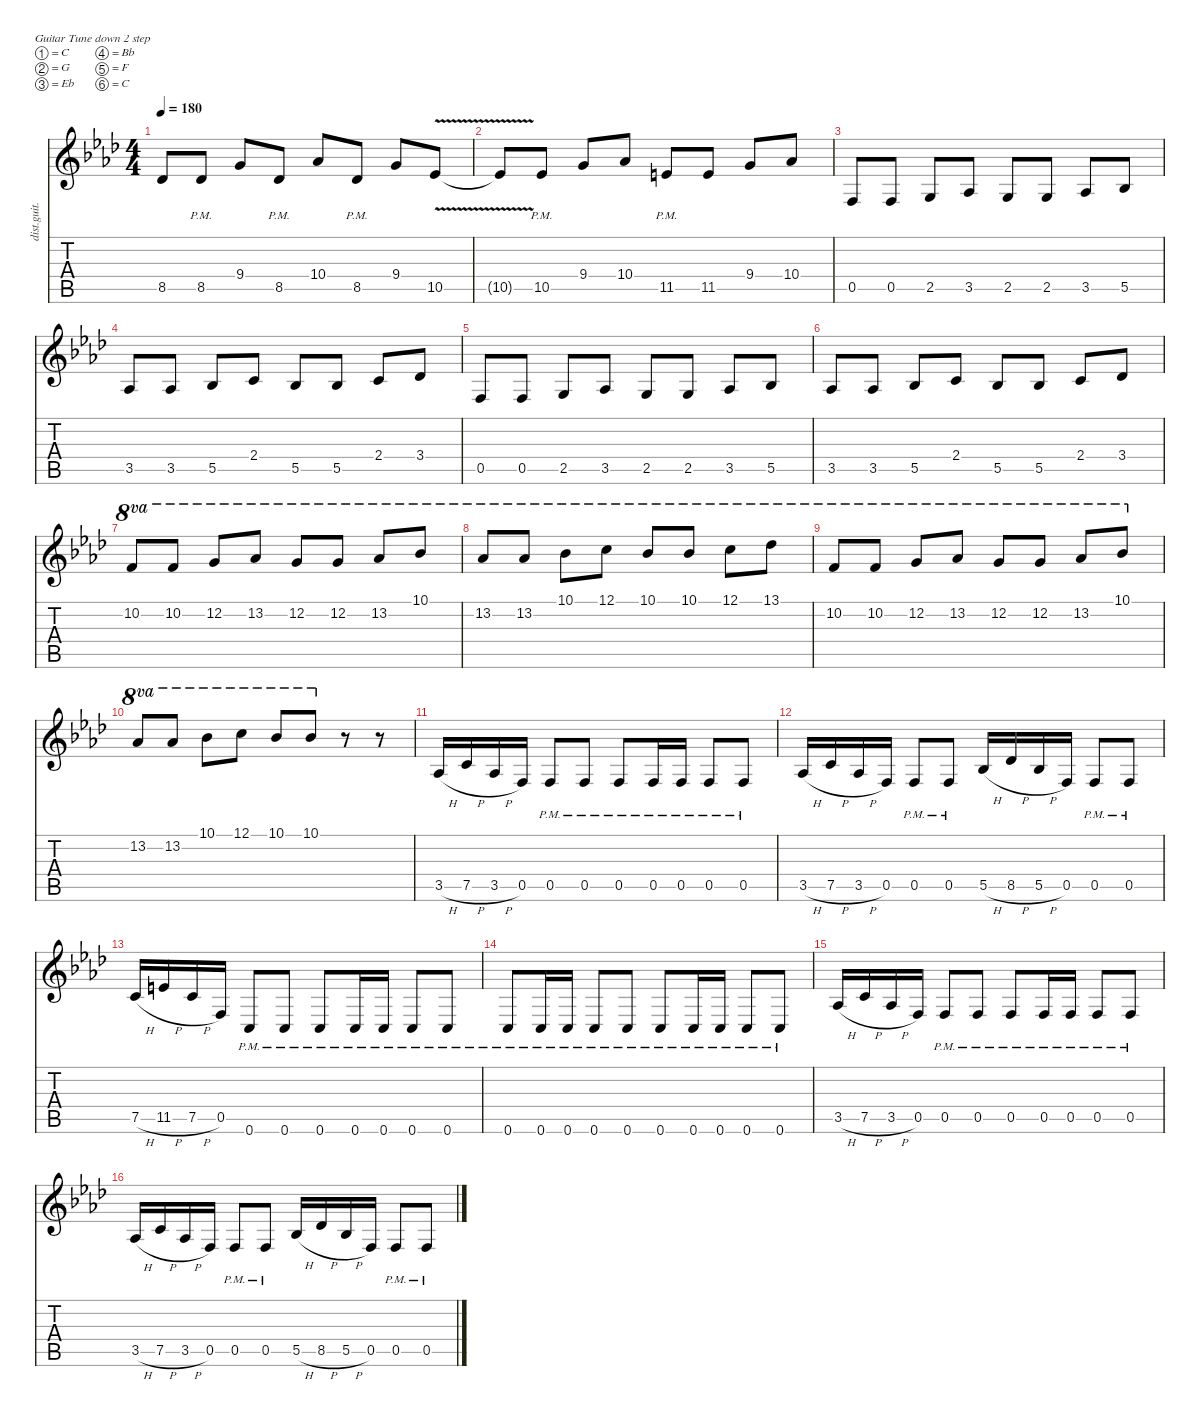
\defaultSystemsLayout 4
\hideDynamics
\bracketExtendMode nobrackets
\track ("Rob" "dist.guit.") {instrument distortionguitar}
\staff {score tabs}
\tuning (C4 G3 Eb3 Bb2 F2 C2)
\ts (4 4)
\tempo 180
\clef g2
\ks fminor
8.5{t acc b}.8{dy f beam Up} 8.5{pm acc b}.8{beam Up} 9.4{acc forcenatural}.8{beam Up} 8.5{pm acc b}.8{beam Up} 10.4{acc b}.8{beam Up} 8.5{pm acc b}.8{beam Up} 9.4{acc forcenatural}.8{beam Up} 10.5{v acc b}.8{beam Up} |
10.5{v t acc b}.8{beam Up} 10.5{pm acc b}.8{beam Up} 9.4{acc forcenatural}.8{beam Up} 10.4{acc b}.8{beam Up} 11.5{pm acc forcenatural}.8{beam Up} 11.5{acc forcenatural}.8{beam Up} 9.4{acc forcenatural}.8{beam Up} 10.4{acc b}.8{beam Up} |
0.5{acc forcenatural}.8{beam Up} 0.5{acc forcenatural}.8{beam Up} 2.5{acc forcenatural}.8{beam Up} 3.5{acc b}.8{beam Up} 2.5{acc forcenatural}.8{beam Up} 2.5{acc forcenatural}.8{beam Up} 3.5{acc b}.8{beam Up} 5.5{acc b}.8{beam Up} |
3.5{acc b}.8{beam Up} 3.5{acc b}.8{beam Up} 5.5{acc b}.8{beam Up} 2.4{acc forcenatural}.8{beam Up} 5.5{acc b}.8{beam Up} 5.5{acc b}.8{beam Up} 2.4{acc forcenatural}.8{beam Up} 3.4{acc b}.8{beam Up} |
0.5{acc forcenatural}.8{beam Up} 0.5{acc forcenatural}.8{beam Up} 2.5{acc forcenatural}.8{beam Up} 3.5{acc b}.8{beam Up} 2.5{acc forcenatural}.8{beam Up} 2.5{acc forcenatural}.8{beam Up} 3.5{acc b}.8{beam Up} 5.5{acc b}.8{beam Up} |
3.5{acc b}.8{beam Up} 3.5{acc b}.8{beam Up} 5.5{acc b}.8{beam Up} 2.4{acc forcenatural}.8{beam Up} 5.5{acc b}.8{beam Up} 5.5{acc b}.8{beam Up} 2.4{acc forcenatural}.8{beam Up} 3.4{acc b}.8{beam Up} |
10.2{acc forcenatural}.8{ot 8va beam Up} 10.2{acc forcenatural}.8{ot 8va beam Up} 12.2{acc forcenatural}.8{ot 8va beam Up} 13.2{acc b}.8{ot 8va beam Up} 12.2{acc forcenatural}.8{ot 8va beam Up} 12.2{acc forcenatural}.8{ot 8va beam Up} 13.2{acc b}.8{ot 8va beam Up} 10.1{acc b}.8{ot 8va beam Up} |
13.2{acc b}.8{ot 8va beam Up} 13.2{acc b}.8{ot 8va beam Up} 10.1{acc b}.8{ot 8va beam Down} 12.1{acc forcenatural}.8{ot 8va beam Down} 10.1{acc b}.8{ot 8va beam Up} 10.1{acc b}.8{ot 8va beam Up} 12.1{acc forcenatural}.8{ot 8va beam Down} 13.1{acc b}.8{ot 8va beam Down} |
10.2{acc forcenatural}.8{ot 8va beam Up} 10.2{acc forcenatural}.8{ot 8va beam Up} 12.2{acc forcenatural}.8{ot 8va beam Up} 13.2{acc b}.8{ot 8va beam Up} 12.2{acc forcenatural}.8{ot 8va beam Up} 12.2{acc forcenatural}.8{ot 8va beam Up} 13.2{acc b}.8{ot 8va beam Up} 10.1{acc b}.8{ot 8va beam Up} |
13.2{acc b}.8{ot 8va beam Up} 13.2{acc b}.8{ot 8va beam Up} 10.1{acc b}.8{ot 8va beam Down} 12.1{acc forcenatural}.8{ot 8va beam Down} 10.1{acc b}.8{ot 8va beam Up} 10.1{acc b}.8{ot 8va beam Up} r.8{beam Down} r.8{beam Down} |
3.5{h acc b}.16{beam Up} 7.5{h acc forcenatural}.16{beam Up} 3.5{h acc b}.16{beam Up} 0.5{acc forcenatural}.16{beam Up} 0.5{pm acc forcenatural}.8{beam Up} 0.5{pm acc forcenatural}.8{beam Up} 0.5{pm acc forcenatural}.8{beam Up} 0.5{pm acc forcenatural}.16{beam Up} 0.5{pm acc forcenatural}.16{beam Up} 0.5{pm acc forcenatural}.8{beam Up} 0.5{pm acc forcenatural}.8{beam Up} |
3.5{h acc b}.16{beam Up} 7.5{h acc forcenatural}.16{beam Up} 3.5{h acc b}.16{beam Up} 0.5{acc forcenatural}.16{beam Up} 0.5{pm acc forcenatural}.8{beam Up} 0.5{pm acc forcenatural}.8{beam Up} 5.5{h acc b}.16{beam Up} 8.5{h acc b}.16{beam Up} 5.5{h acc b}.16{beam Up} 0.5{acc forcenatural}.16{beam Up} 0.5{pm acc forcenatural}.8{beam Up} 0.5{pm acc forcenatural}.8{beam Up} |
7.5{h acc forcenatural}.16{beam Up} 11.5{h acc forcenatural}.16{beam Up} 7.5{h acc forcenatural}.16{beam Up} 0.5{acc forcenatural}.16{beam Up} 0.6{pm acc forcenatural}.8{beam Up} 0.6{pm acc forcenatural}.8{beam Up} 0.6{pm acc forcenatural}.8{beam Up} 0.6{pm acc forcenatural}.16{beam Up} 0.6{pm acc forcenatural}.16{beam Up} 0.6{pm acc forcenatural}.8{beam Up} 0.6{pm acc forcenatural}.8{beam Up} |
0.6{pm acc forcenatural}.8{beam Up} 0.6{pm acc forcenatural}.16{beam Up} 0.6{pm acc forcenatural}.16{beam Up} 0.6{pm acc forcenatural}.8{beam Up} 0.6{pm acc forcenatural}.8{beam Up} 0.6{pm acc forcenatural}.8{beam Up} 0.6{pm acc forcenatural}.16{beam Up} 0.6{pm acc forcenatural}.16{beam Up} 0.6{pm acc forcenatural}.8{beam Up} 0.6{pm acc forcenatural}.8{beam Up} |
3.5{h acc b}.16{beam Up} 7.5{h acc forcenatural}.16{beam Up} 3.5{h acc b}.16{beam Up} 0.5{acc forcenatural}.16{beam Up} 0.5{pm acc forcenatural}.8{beam Up} 0.5{pm acc forcenatural}.8{beam Up} 0.5{pm acc forcenatural}.8{beam Up} 0.5{pm acc forcenatural}.16{beam Up} 0.5{pm acc forcenatural}.16{beam Up} 0.5{pm acc forcenatural}.8{beam Up} 0.5{pm acc forcenatural}.8{beam Up} |
3.5{h acc b}.16{beam Up} 7.5{h acc forcenatural}.16{beam Up} 3.5{h acc b}.16{beam Up} 0.5{acc forcenatural}.16{beam Up} 0.5{pm acc forcenatural}.8{beam Up} 0.5{pm acc forcenatural}.8{beam Up} 5.5{h acc b}.16{beam Up} 8.5{h acc b}.16{beam Up} 5.5{h acc b}.16{beam Up} 0.5{acc forcenatural}.16{beam Up} 0.5{pm acc forcenatural}.8{beam Up} 0.5{pm acc forcenatural}.8{beam Up}
